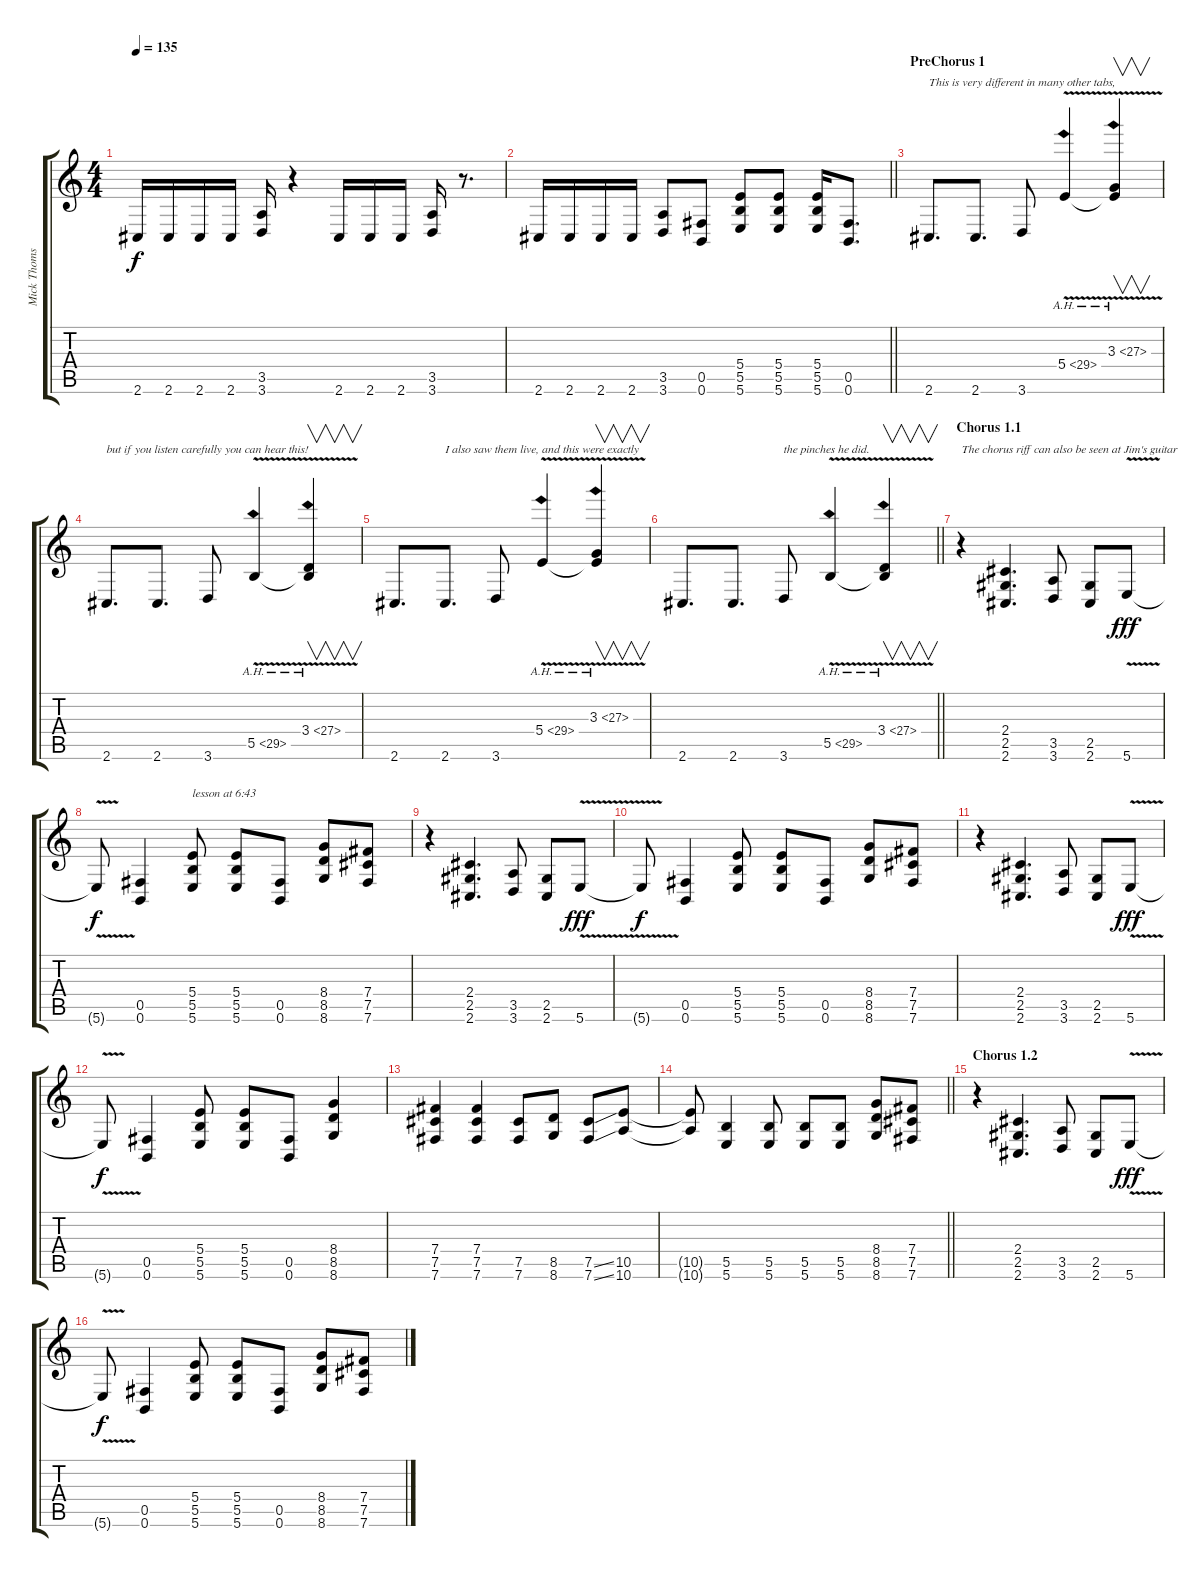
\track ("Mick Thomson" "Mick Thoms") {instrument distortionguitar}
\staff {score tabs}
\tuning (Db4 Ab3 E3 B2 Gb2 B1) {hide}
\ts (4 4)
\tempo 135
\clef g2
\ks c
2.6.16{dy f} 2.6.16 2.6.16 2.6.16 (3.5 3.6).16 r.4 2.6.16 2.6.16 2.6.16 (3.5 3.6).16 r.8{d} |
\barLineRight lightlight
2.6.16 2.6.16 2.6.16 2.6.16 (3.5 3.6).8 (0.5 0.6).8 (5.4 5.5 5.6).8 (5.4 5.5 5.6).8 (5.4 5.5 5.6).16 (0.5 0.6).8{d} |
\section ("" "PreChorus 1")
2.6.8{d txt "This is very different in many other tabs,"} 2.6.8{d} 3.6.8 5.4{ah 24 v}.4 (3.3{ah 24} 5.4{t}).4{v} |
2.6.8{d txt "but if you listen carefully you can hear this!"} 2.6.8{d} 3.6.8 5.5{ah 24 v}.4 (3.4{ah 24} 5.5{t}).4{v} |
2.6.8{d} 2.6.8{d txt "I also saw them live, and this were exactly"} 3.6.8 5.4{ah 24 v}.4 (3.3{ah 24} 5.4{t}).4{v} |
\barLineRight lightlight
2.6.8{d} 2.6.8{d} 3.6.8{txt "the pinches he did."} 5.5{ah 24 v}.4 (3.4{ah 24} 5.5{t}).4{v} |
\section ("" "Chorus 1.1")
r.4{txt "The chorus riff can also be seen at Jim's guitar"} (2.4 2.5 2.6).4{d} (3.5 3.6).8 (2.5 2.6).8 5.6{v}.8{dy fff} |
5.6{t}.8{dy f} (0.5 0.6).4 (5.4 5.5 5.6).8{txt "lesson at 6:43"} (5.4 5.5 5.6).8 (0.5 0.6).8 (8.4 8.5 8.6).8 (7.4 7.5 7.6).8 |
r.4 (2.4 2.5 2.6).4{d} (3.5 3.6).8 (2.5 2.6).8 5.6{v}.8{dy fff} |
5.6{t}.8{dy f} (0.5 0.6).4 (5.4 5.5 5.6).8 (5.4 5.5 5.6).8 (0.5 0.6).8 (8.4 8.5 8.6).8 (7.4 7.5 7.6).8 |
r.4 (2.4 2.5 2.6).4{d} (3.5 3.6).8 (2.5 2.6).8 5.6{v}.8{dy fff} |
5.6{t}.8{dy f} (0.5 0.6).4 (5.4 5.5 5.6).8 (5.4 5.5 5.6).8 (0.5 0.6).8 (8.4 8.5 8.6).4 |
(7.4 7.5 7.6).4 (7.4 7.5 7.6).4 (7.5 7.6).8 (8.5 8.6).8 (7.5{ss} 7.6{ss}).8 (10.5 10.6).8 |
\barLineRight lightlight
(10.5{t} 10.6{t}).8 (5.5 5.6).4 (5.5 5.6).8 (5.5 5.6).8 (5.5 5.6).8 (8.4 8.5 8.6).8 (7.4 7.5 7.6).8 |
\section ("" "Chorus 1.2")
r.4 (2.4 2.5 2.6).4{d} (3.5 3.6).8 (2.5 2.6).8 5.6{v}.8{dy fff} |
5.6{t}.8{dy f} (0.5 0.6).4 (5.4 5.5 5.6).8 (5.4 5.5 5.6).8 (0.5 0.6).8 (8.4 8.5 8.6).8 (7.4 7.5 7.6).8
